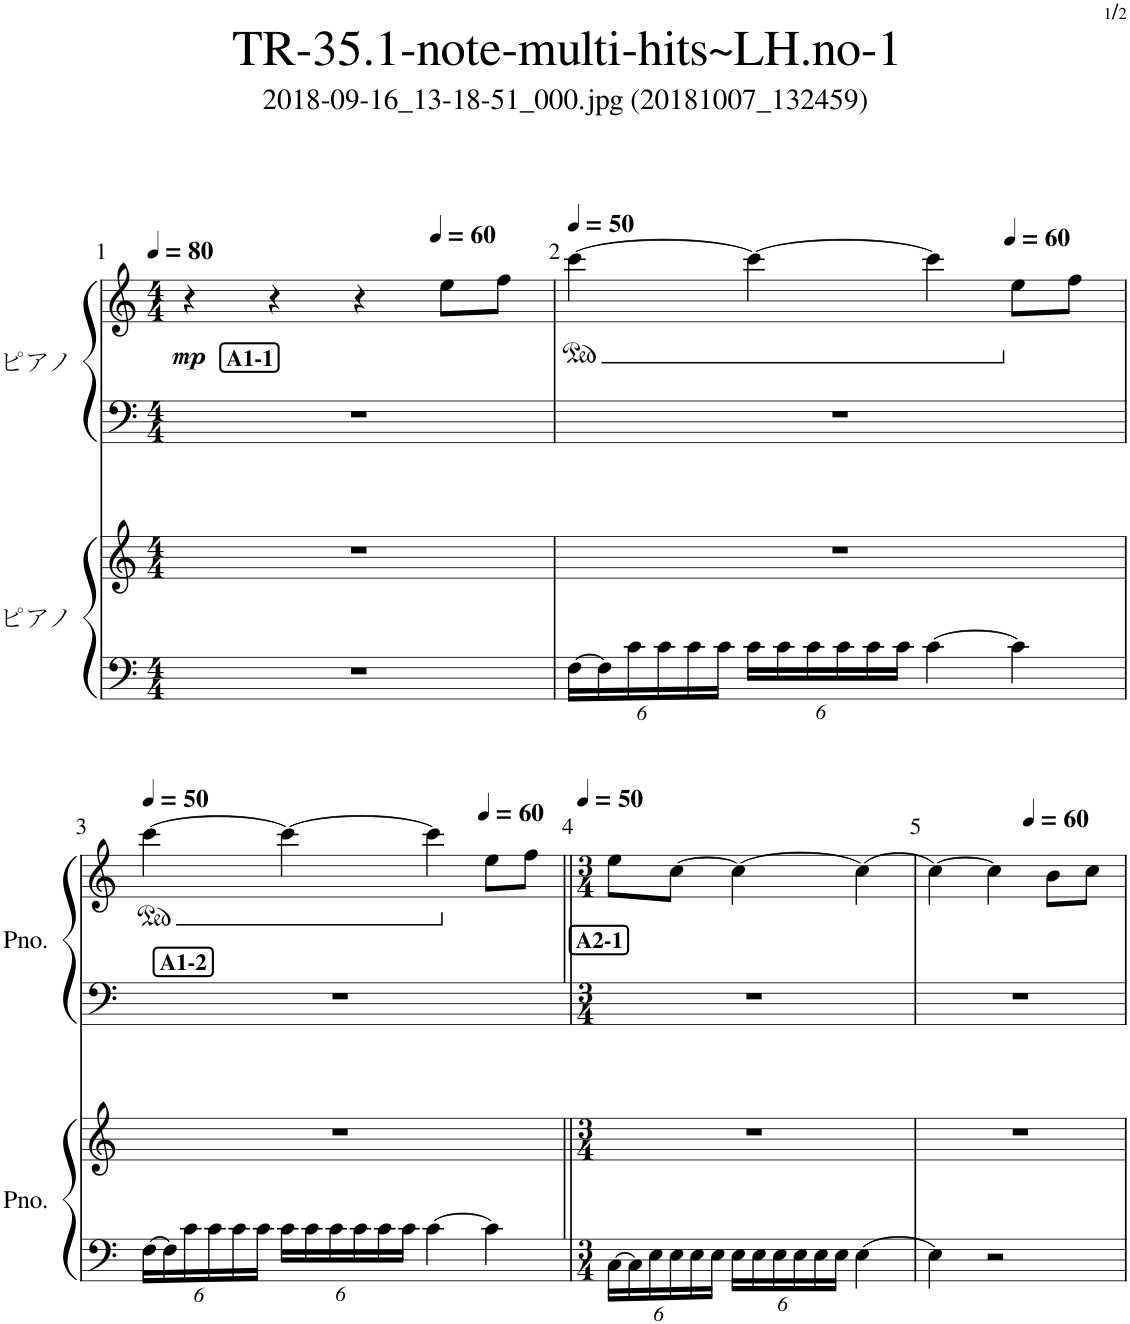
**kern	**kern	**kern	**kern	**dynam
*part2	*part2	*part1	*part1	*part1
*staff4	*staff3	*staff2	*staff1	*staff1/2
*I"ピアノ	*	*I"ピアノ	*	*
*clefF4	*clefG2	*clefF4	*clefG2	*
*k[]	*k[]	*k[]	*k[]	*
*M4/4	*M4/4	*M4/4	*M4/4	*
*MM80	*MM80	*MM80	*MM80	*
!!LO:REH:place=s1:b:B:cj:fs=11:t=A1-1
=1	=1	=1	=1	=1
!	!	!	!	!LO:DY:b
1r	1r	1r	4r	mp
.	.	.	4r	.
.	.	.	4r	.
*	*	*	*MM60	*
.	.	.	8ee\L	.
.	.	.	8ff\J	.
=2	=2	=2	=2	=2
*Xbrackettup	*	*	*	*
*	*	*	*ped	*
*	*	*	*MM50	*
[24F\LL	1r	1r	[4ccc\	.
24F\]	.	.	.	.
24c\	.	.	.	.
24c\	.	.	.	.
24c\	.	.	.	.
24c\JJ	.	.	.	.
24c\LL	.	.	4ccc\_	.
24c\	.	.	.	.
24c\	.	.	.	.
24c\	.	.	.	.
24c\	.	.	.	.
24c\JJ	.	.	.	.
[4c\	.	.	4ccc\]	.
*	*	*	*Xped	*
*	*	*	*MM60	*
4c\]	.	.	8ee\L	.
.	.	.	8ff\J	.
!!LO:LB:g=z
=3	=3	=3	=3	=3
!!LO:REH:place=s1:b:B:cj:fs=11:t=A1-2
*	*	*	*ped	*
*	*	*	*MM50	*
[24F\LL	1r	1r	[4ccc\	.
24F\]	.	.	.	.
24c\	.	.	.	.
24c\	.	.	.	.
24c\	.	.	.	.
24c\JJ	.	.	.	.
24c\LL	.	.	4ccc\_	.
24c\	.	.	.	.
24c\	.	.	.	.
24c\	.	.	.	.
24c\	.	.	.	.
24c\JJ	.	.	.	.
[4c\	.	.	4ccc\]	.
*	*	*	*Xped	*
*	*	*	*MM60	*
4c\]	.	.	8ee\L	.
.	.	.	8ff\J	.
=4||	=4||	=4||	=4||	=4||
!!LO:REH:place=s1:b:B:cj:fs=11:t=A2-1
*M3/4	*M3/4	*M3/4	*M3/4	*
*	*	*	*MM50	*
[24C\LL	2.r	2.r	8ee\L	.
24C\]	.	.	.	.
24E\	.	.	.	.
24E\	.	.	[8cc\J	.
24E\	.	.	.	.
24E\JJ	.	.	.	.
24E\LL	.	.	4cc\_	.
24E\	.	.	.	.
24E\	.	.	.	.
24E\	.	.	.	.
24E\	.	.	.	.
24E\JJ	.	.	.	.
[4E\	.	.	4cc\_	.
=5	=5	=5	=5	=5
4E\]	2.r	2.r	4cc\_	.
2r	.	.	4cc\]	.
*	*	*	*MM60	*
.	.	.	8b\L	.
.	.	.	8cc\J	.
=	=	=	=	=
*-	*-	*-	*-	*-
